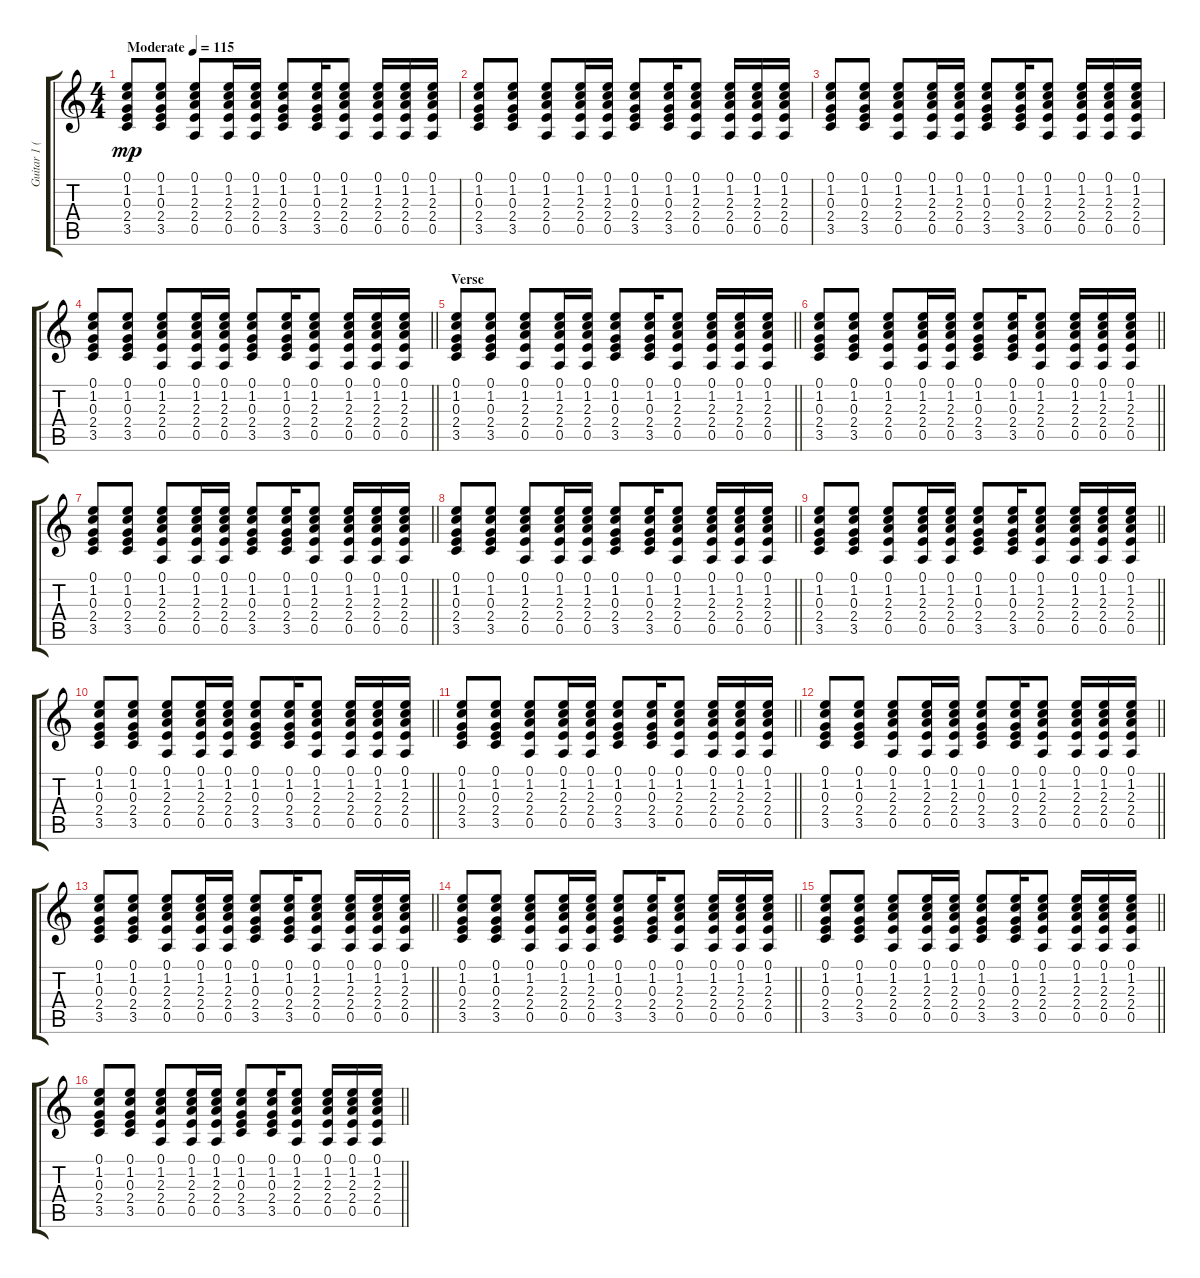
\track ("Guitar 1 (Acoustic)" "Guitar 1 (") {instrument acousticguitarsteel}
\staff {score tabs}
\tuning (E4 B3 G3 D3 A2 E2) {hide}
\ts (4 4)
\tempo (115 "Moderate")
\clef g2
\ks c
(0.1 1.2 0.3 2.4 3.5).8{dy mp instrument acousticguitarsteel} (0.1 1.2 0.3 2.4 3.5).8 (0.1 1.2 2.3 2.4 0.5).8 (0.1 1.2 2.3 2.4 0.5).16 (0.1 1.2 2.3 2.4 0.5).16 (0.1 1.2 0.3 2.4 3.5).8 (0.1 1.2 0.3 2.4 3.5).16 (0.1 1.2 2.3 2.4 0.5).8 (0.1 1.2 2.3 2.4 0.5).16 (0.1 1.2 2.3 2.4 0.5).16 (0.1 1.2 2.3 2.4 0.5).16 |
(0.1 1.2 0.3 2.4 3.5).8 (0.1 1.2 0.3 2.4 3.5).8 (0.1 1.2 2.3 2.4 0.5).8 (0.1 1.2 2.3 2.4 0.5).16 (0.1 1.2 2.3 2.4 0.5).16 (0.1 1.2 0.3 2.4 3.5).8 (0.1 1.2 0.3 2.4 3.5).16 (0.1 1.2 2.3 2.4 0.5).8 (0.1 1.2 2.3 2.4 0.5).16 (0.1 1.2 2.3 2.4 0.5).16 (0.1 1.2 2.3 2.4 0.5).16 |
(0.1 1.2 0.3 2.4 3.5).8 (0.1 1.2 0.3 2.4 3.5).8 (0.1 1.2 2.3 2.4 0.5).8 (0.1 1.2 2.3 2.4 0.5).16 (0.1 1.2 2.3 2.4 0.5).16 (0.1 1.2 0.3 2.4 3.5).8 (0.1 1.2 0.3 2.4 3.5).16 (0.1 1.2 2.3 2.4 0.5).8 (0.1 1.2 2.3 2.4 0.5).16 (0.1 1.2 2.3 2.4 0.5).16 (0.1 1.2 2.3 2.4 0.5).16 |
\barLineRight lightlight
(0.1 1.2 0.3 2.4 3.5).8 (0.1 1.2 0.3 2.4 3.5).8 (0.1 1.2 2.3 2.4 0.5).8 (0.1 1.2 2.3 2.4 0.5).16 (0.1 1.2 2.3 2.4 0.5).16 (0.1 1.2 0.3 2.4 3.5).8 (0.1 1.2 0.3 2.4 3.5).16 (0.1 1.2 2.3 2.4 0.5).8 (0.1 1.2 2.3 2.4 0.5).16 (0.1 1.2 2.3 2.4 0.5).16 (0.1 1.2 2.3 2.4 0.5).16 |
\section ("" "Verse")
\barLineRight lightlight
(0.1 1.2 0.3 2.4 3.5).8 (0.1 1.2 0.3 2.4 3.5).8 (0.1 1.2 2.3 2.4 0.5).8 (0.1 1.2 2.3 2.4 0.5).16 (0.1 1.2 2.3 2.4 0.5).16 (0.1 1.2 0.3 2.4 3.5).8 (0.1 1.2 0.3 2.4 3.5).16 (0.1 1.2 2.3 2.4 0.5).8 (0.1 1.2 2.3 2.4 0.5).16 (0.1 1.2 2.3 2.4 0.5).16 (0.1 1.2 2.3 2.4 0.5).16 |
\barLineRight lightlight
(0.1 1.2 0.3 2.4 3.5).8 (0.1 1.2 0.3 2.4 3.5).8 (0.1 1.2 2.3 2.4 0.5).8 (0.1 1.2 2.3 2.4 0.5).16 (0.1 1.2 2.3 2.4 0.5).16 (0.1 1.2 0.3 2.4 3.5).8 (0.1 1.2 0.3 2.4 3.5).16 (0.1 1.2 2.3 2.4 0.5).8 (0.1 1.2 2.3 2.4 0.5).16 (0.1 1.2 2.3 2.4 0.5).16 (0.1 1.2 2.3 2.4 0.5).16 |
\barLineRight lightlight
(0.1 1.2 0.3 2.4 3.5).8 (0.1 1.2 0.3 2.4 3.5).8 (0.1 1.2 2.3 2.4 0.5).8 (0.1 1.2 2.3 2.4 0.5).16 (0.1 1.2 2.3 2.4 0.5).16 (0.1 1.2 0.3 2.4 3.5).8 (0.1 1.2 0.3 2.4 3.5).16 (0.1 1.2 2.3 2.4 0.5).8 (0.1 1.2 2.3 2.4 0.5).16 (0.1 1.2 2.3 2.4 0.5).16 (0.1 1.2 2.3 2.4 0.5).16 |
\barLineRight lightlight
(0.1 1.2 0.3 2.4 3.5).8 (0.1 1.2 0.3 2.4 3.5).8 (0.1 1.2 2.3 2.4 0.5).8 (0.1 1.2 2.3 2.4 0.5).16 (0.1 1.2 2.3 2.4 0.5).16 (0.1 1.2 0.3 2.4 3.5).8 (0.1 1.2 0.3 2.4 3.5).16 (0.1 1.2 2.3 2.4 0.5).8 (0.1 1.2 2.3 2.4 0.5).16 (0.1 1.2 2.3 2.4 0.5).16 (0.1 1.2 2.3 2.4 0.5).16 |
\barLineRight lightlight
(0.1 1.2 0.3 2.4 3.5).8 (0.1 1.2 0.3 2.4 3.5).8 (0.1 1.2 2.3 2.4 0.5).8 (0.1 1.2 2.3 2.4 0.5).16 (0.1 1.2 2.3 2.4 0.5).16 (0.1 1.2 0.3 2.4 3.5).8 (0.1 1.2 0.3 2.4 3.5).16 (0.1 1.2 2.3 2.4 0.5).8 (0.1 1.2 2.3 2.4 0.5).16 (0.1 1.2 2.3 2.4 0.5).16 (0.1 1.2 2.3 2.4 0.5).16 |
\barLineRight lightlight
(0.1 1.2 0.3 2.4 3.5).8 (0.1 1.2 0.3 2.4 3.5).8 (0.1 1.2 2.3 2.4 0.5).8 (0.1 1.2 2.3 2.4 0.5).16 (0.1 1.2 2.3 2.4 0.5).16 (0.1 1.2 0.3 2.4 3.5).8 (0.1 1.2 0.3 2.4 3.5).16 (0.1 1.2 2.3 2.4 0.5).8 (0.1 1.2 2.3 2.4 0.5).16 (0.1 1.2 2.3 2.4 0.5).16 (0.1 1.2 2.3 2.4 0.5).16 |
\barLineRight lightlight
(0.1 1.2 0.3 2.4 3.5).8 (0.1 1.2 0.3 2.4 3.5).8 (0.1 1.2 2.3 2.4 0.5).8 (0.1 1.2 2.3 2.4 0.5).16 (0.1 1.2 2.3 2.4 0.5).16 (0.1 1.2 0.3 2.4 3.5).8 (0.1 1.2 0.3 2.4 3.5).16 (0.1 1.2 2.3 2.4 0.5).8 (0.1 1.2 2.3 2.4 0.5).16 (0.1 1.2 2.3 2.4 0.5).16 (0.1 1.2 2.3 2.4 0.5).16 |
\barLineRight lightlight
(0.1 1.2 0.3 2.4 3.5).8 (0.1 1.2 0.3 2.4 3.5).8 (0.1 1.2 2.3 2.4 0.5).8 (0.1 1.2 2.3 2.4 0.5).16 (0.1 1.2 2.3 2.4 0.5).16 (0.1 1.2 0.3 2.4 3.5).8 (0.1 1.2 0.3 2.4 3.5).16 (0.1 1.2 2.3 2.4 0.5).8 (0.1 1.2 2.3 2.4 0.5).16 (0.1 1.2 2.3 2.4 0.5).16 (0.1 1.2 2.3 2.4 0.5).16 |
\barLineRight lightlight
(0.1 1.2 0.3 2.4 3.5).8 (0.1 1.2 0.3 2.4 3.5).8 (0.1 1.2 2.3 2.4 0.5).8 (0.1 1.2 2.3 2.4 0.5).16 (0.1 1.2 2.3 2.4 0.5).16 (0.1 1.2 0.3 2.4 3.5).8 (0.1 1.2 0.3 2.4 3.5).16 (0.1 1.2 2.3 2.4 0.5).8 (0.1 1.2 2.3 2.4 0.5).16 (0.1 1.2 2.3 2.4 0.5).16 (0.1 1.2 2.3 2.4 0.5).16 |
\barLineRight lightlight
(0.1 1.2 0.3 2.4 3.5).8 (0.1 1.2 0.3 2.4 3.5).8 (0.1 1.2 2.3 2.4 0.5).8 (0.1 1.2 2.3 2.4 0.5).16 (0.1 1.2 2.3 2.4 0.5).16 (0.1 1.2 0.3 2.4 3.5).8 (0.1 1.2 0.3 2.4 3.5).16 (0.1 1.2 2.3 2.4 0.5).8 (0.1 1.2 2.3 2.4 0.5).16 (0.1 1.2 2.3 2.4 0.5).16 (0.1 1.2 2.3 2.4 0.5).16 |
\barLineRight lightlight
(0.1 1.2 0.3 2.4 3.5).8 (0.1 1.2 0.3 2.4 3.5).8 (0.1 1.2 2.3 2.4 0.5).8 (0.1 1.2 2.3 2.4 0.5).16 (0.1 1.2 2.3 2.4 0.5).16 (0.1 1.2 0.3 2.4 3.5).8 (0.1 1.2 0.3 2.4 3.5).16 (0.1 1.2 2.3 2.4 0.5).8 (0.1 1.2 2.3 2.4 0.5).16 (0.1 1.2 2.3 2.4 0.5).16 (0.1 1.2 2.3 2.4 0.5).16 |
\barLineRight lightlight
(0.1 1.2 0.3 2.4 3.5).8 (0.1 1.2 0.3 2.4 3.5).8 (0.1 1.2 2.3 2.4 0.5).8 (0.1 1.2 2.3 2.4 0.5).16 (0.1 1.2 2.3 2.4 0.5).16 (0.1 1.2 0.3 2.4 3.5).8 (0.1 1.2 0.3 2.4 3.5).16 (0.1 1.2 2.3 2.4 0.5).8 (0.1 1.2 2.3 2.4 0.5).16 (0.1 1.2 2.3 2.4 0.5).16 (0.1 1.2 2.3 2.4 0.5).16
